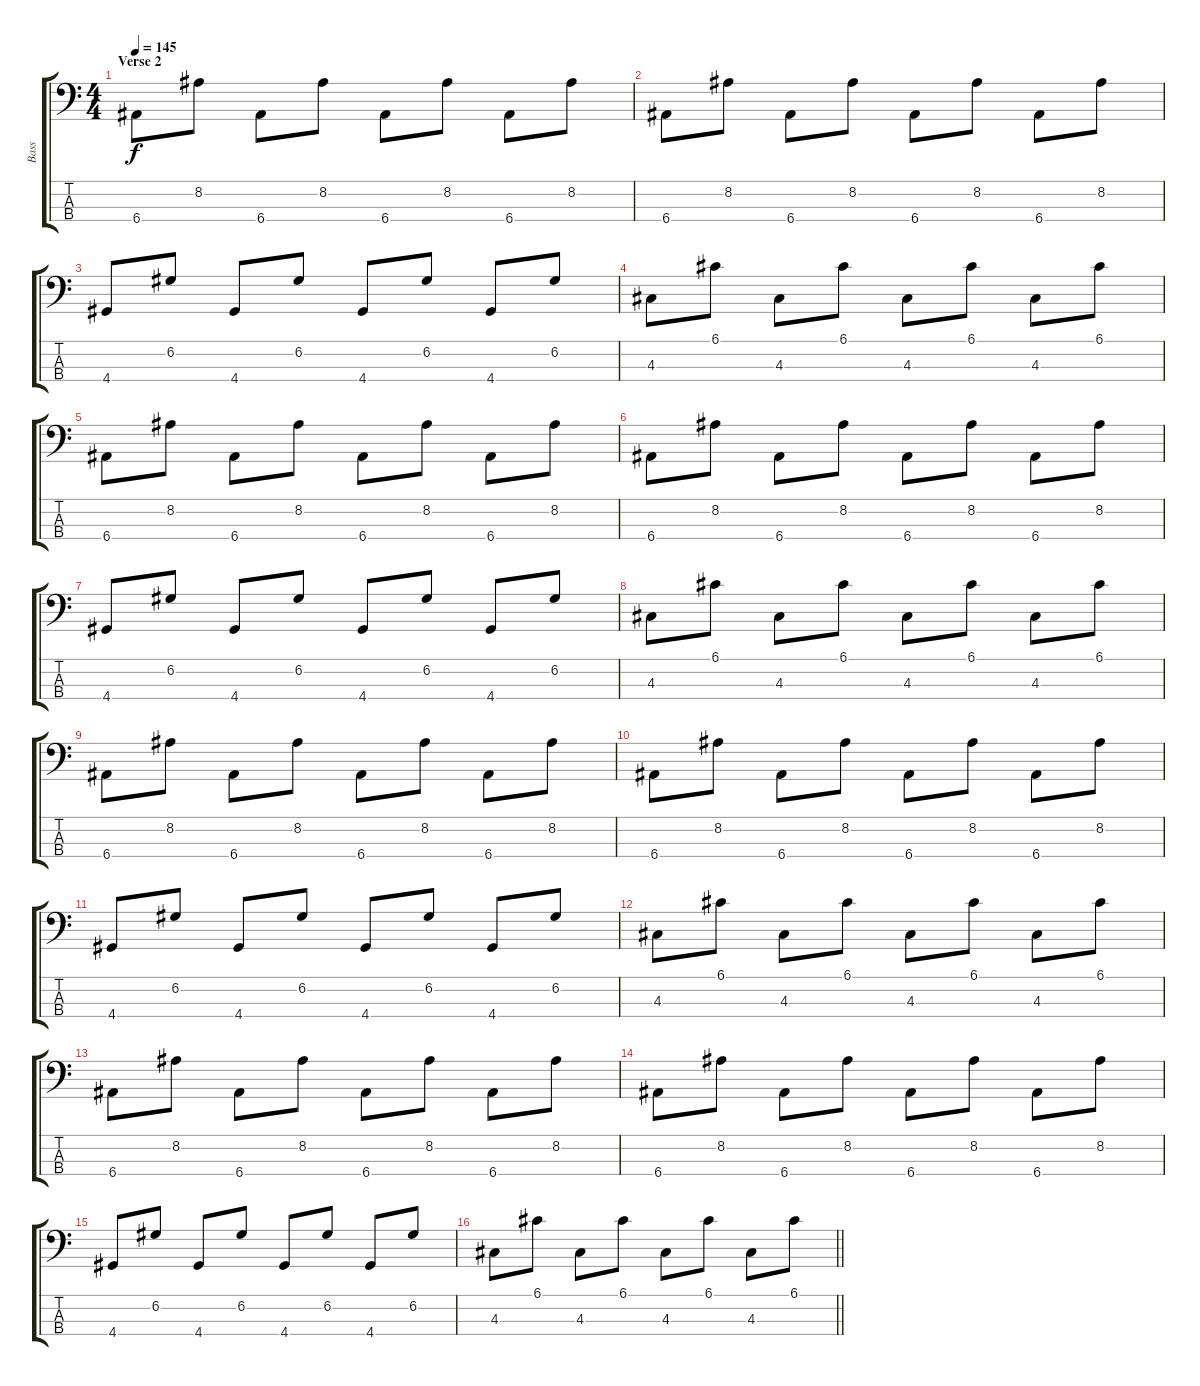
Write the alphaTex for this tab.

\track ("Bass" "Bass") {instrument electricbassfinger}
\staff {score tabs}
\tuning (G2 D2 A1 E1) {hide}
\ts (4 4)
\section ("" "Verse 2")
\tempo 145
\clef f4
\ks c
6.4.8{dy f} 8.2.8 6.4.8 8.2.8 6.4.8 8.2.8 6.4.8 8.2.8 |
6.4.8 8.2.8 6.4.8 8.2.8 6.4.8 8.2.8 6.4.8 8.2.8 |
4.4.8 6.2.8 4.4.8 6.2.8 4.4.8 6.2.8 4.4.8 6.2.8 |
4.3.8 6.1.8 4.3.8 6.1.8 4.3.8 6.1.8 4.3.8 6.1.8 |
6.4.8 8.2.8 6.4.8 8.2.8 6.4.8 8.2.8 6.4.8 8.2.8 |
6.4.8 8.2.8 6.4.8 8.2.8 6.4.8 8.2.8 6.4.8 8.2.8 |
4.4.8 6.2.8 4.4.8 6.2.8 4.4.8 6.2.8 4.4.8 6.2.8 |
4.3.8 6.1.8 4.3.8 6.1.8 4.3.8 6.1.8 4.3.8 6.1.8 |
6.4.8 8.2.8 6.4.8 8.2.8 6.4.8 8.2.8 6.4.8 8.2.8 |
6.4.8 8.2.8 6.4.8 8.2.8 6.4.8 8.2.8 6.4.8 8.2.8 |
4.4.8 6.2.8 4.4.8 6.2.8 4.4.8 6.2.8 4.4.8 6.2.8 |
4.3.8 6.1.8 4.3.8 6.1.8 4.3.8 6.1.8 4.3.8 6.1.8 |
6.4.8 8.2.8 6.4.8 8.2.8 6.4.8 8.2.8 6.4.8 8.2.8 |
6.4.8 8.2.8 6.4.8 8.2.8 6.4.8 8.2.8 6.4.8 8.2.8 |
4.4.8 6.2.8 4.4.8 6.2.8 4.4.8 6.2.8 4.4.8 6.2.8 |
\barLineRight lightlight
4.3.8 6.1.8 4.3.8 6.1.8 4.3.8 6.1.8 4.3.8 6.1.8
